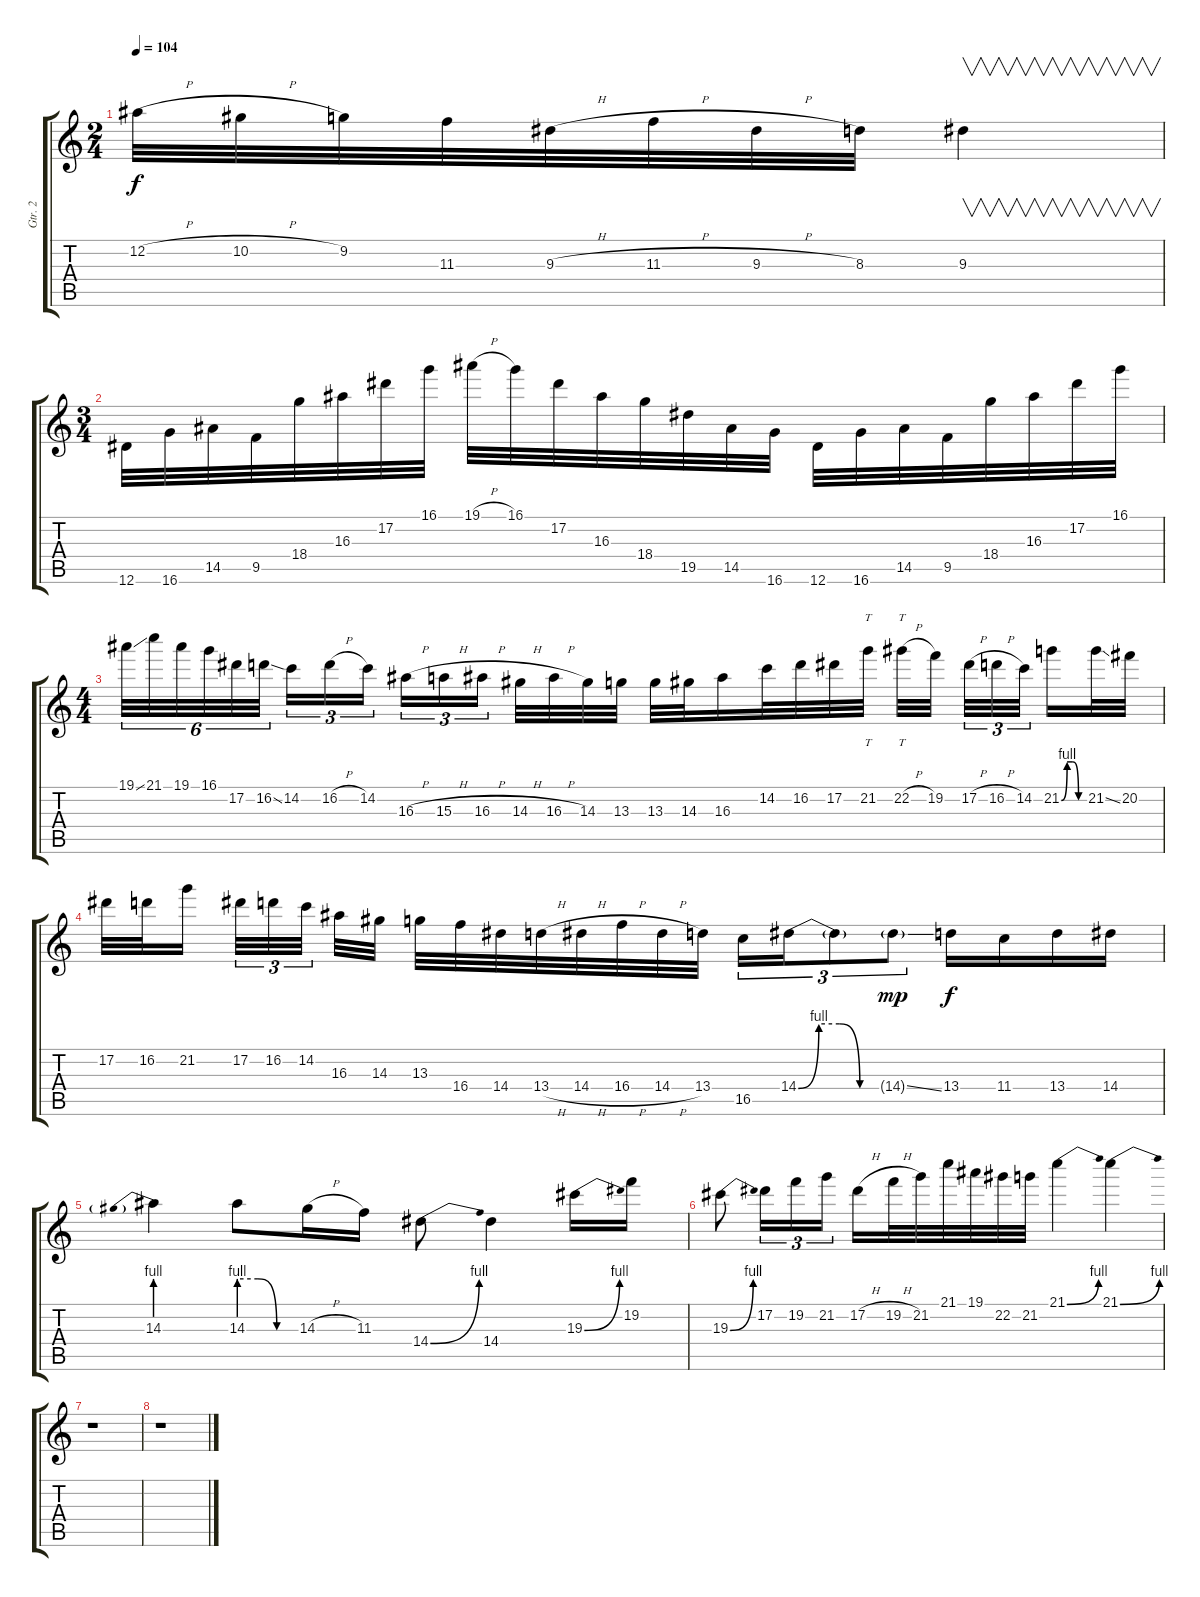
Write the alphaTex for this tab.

\track ("Gtr. 2" "Gtr. 2") {instrument distortionguitar}
\staff {score tabs}
\tuning (Eb4 Bb3 Gb3 Db3 Ab2 Eb2) {hide}
\ts (2 4)
\tempo 104
\clef g2
\ks c
12.2{h}.32{dy f} 10.2{h}.32 9.2.32 11.3.32 9.3{h}.32 11.3{h}.32 9.3{h}.32 8.3.32 9.3.4{v} |
\ts (3 4)
12.6.32 16.6.32 14.5.32 9.5.32 18.4.32 16.3.32 17.2.32 16.1.32 19.1{h}.32 16.1.32 17.2.32 16.3.32 18.4.32 19.5.32 14.5.32 16.6.32 12.6.32 16.6.32 14.5.32 9.5.32 18.4.32 16.3.32 17.2.32 16.1.32 |
\ts (4 4)
19.1{ss}.32{tu (6 4)} 21.1.32{tu (6 4)} 19.1.32{tu (6 4)} 16.1.32{tu (6 4)} 17.2.32{tu (6 4)} 16.2{ss}.32{tu (6 4)} 14.2.16{tu (3 2)} 16.2{h}.16{tu (3 2)} 14.2.16{tu (3 2)} 16.3{h}.16{tu (3 2)} 15.3{h}.16{tu (3 2)} 16.3{h}.16{tu (3 2)} 14.3{h}.32 16.3{h}.32 14.3.32 13.3.32 13.3.32 14.3.32 16.3.16 14.2.32 16.2.32 17.2.32 21.2.32{tt} 22.2{h}.32{tt} 19.2.32 17.2{h}.32{tu (3 2)} 16.2{h}.32{tu (3 2)} 14.2.32{tu (3 2)} 21.2{be (custom 0 0 15 4 30 4 45 0 60 0)}.16 21.2{ss}.32 20.2.32 |
17.2.32 16.2.32 21.2.16 17.2.32{tu (3 2)} 16.2.32{tu (3 2)} 14.2.32{tu (3 2)} 16.3.32 14.3.32 13.3.32 16.4.32 14.4.32 13.4{h}.32 14.4{h}.32 16.4{h}.32 14.4{h}.32 13.4.32 16.5.16{tu (3 2)} 14.4{be (custom 0 0 15 4 30 4 45 0 60 0)}.16{tu (3 2)} 14.4{t}.8{tu (3 2)} 14.4{ss g}.8{tu (3 2) dy mp} 13.4.16{dy f} 11.4.16 13.4.16 14.4.16 |
14.3{be (prebend 0 4 60 4)}.4 14.3{be (custom 0 4 20 4 40 0 60 0)}.8 14.3{h}.16 11.3.16 14.4{be (bend 0 0 60 4)}.8 14.4.4 19.3{be (bend 0 0 60 4)}.16 19.2.16 |
19.3{be (bend 0 0 60 4)}.8 17.2.16{tu (3 2)} 19.2.16{tu (3 2)} 21.2.16{tu (3 2)} 17.2{h}.16 19.2{h}.32 21.2.32 21.1.32 19.1.32 22.2.32 21.2.32 21.1{be (bend 0 0 60 4)}.4 21.1{be (bend 0 0 60 4)}.4 |
r.1{volume 13} |
r.1
